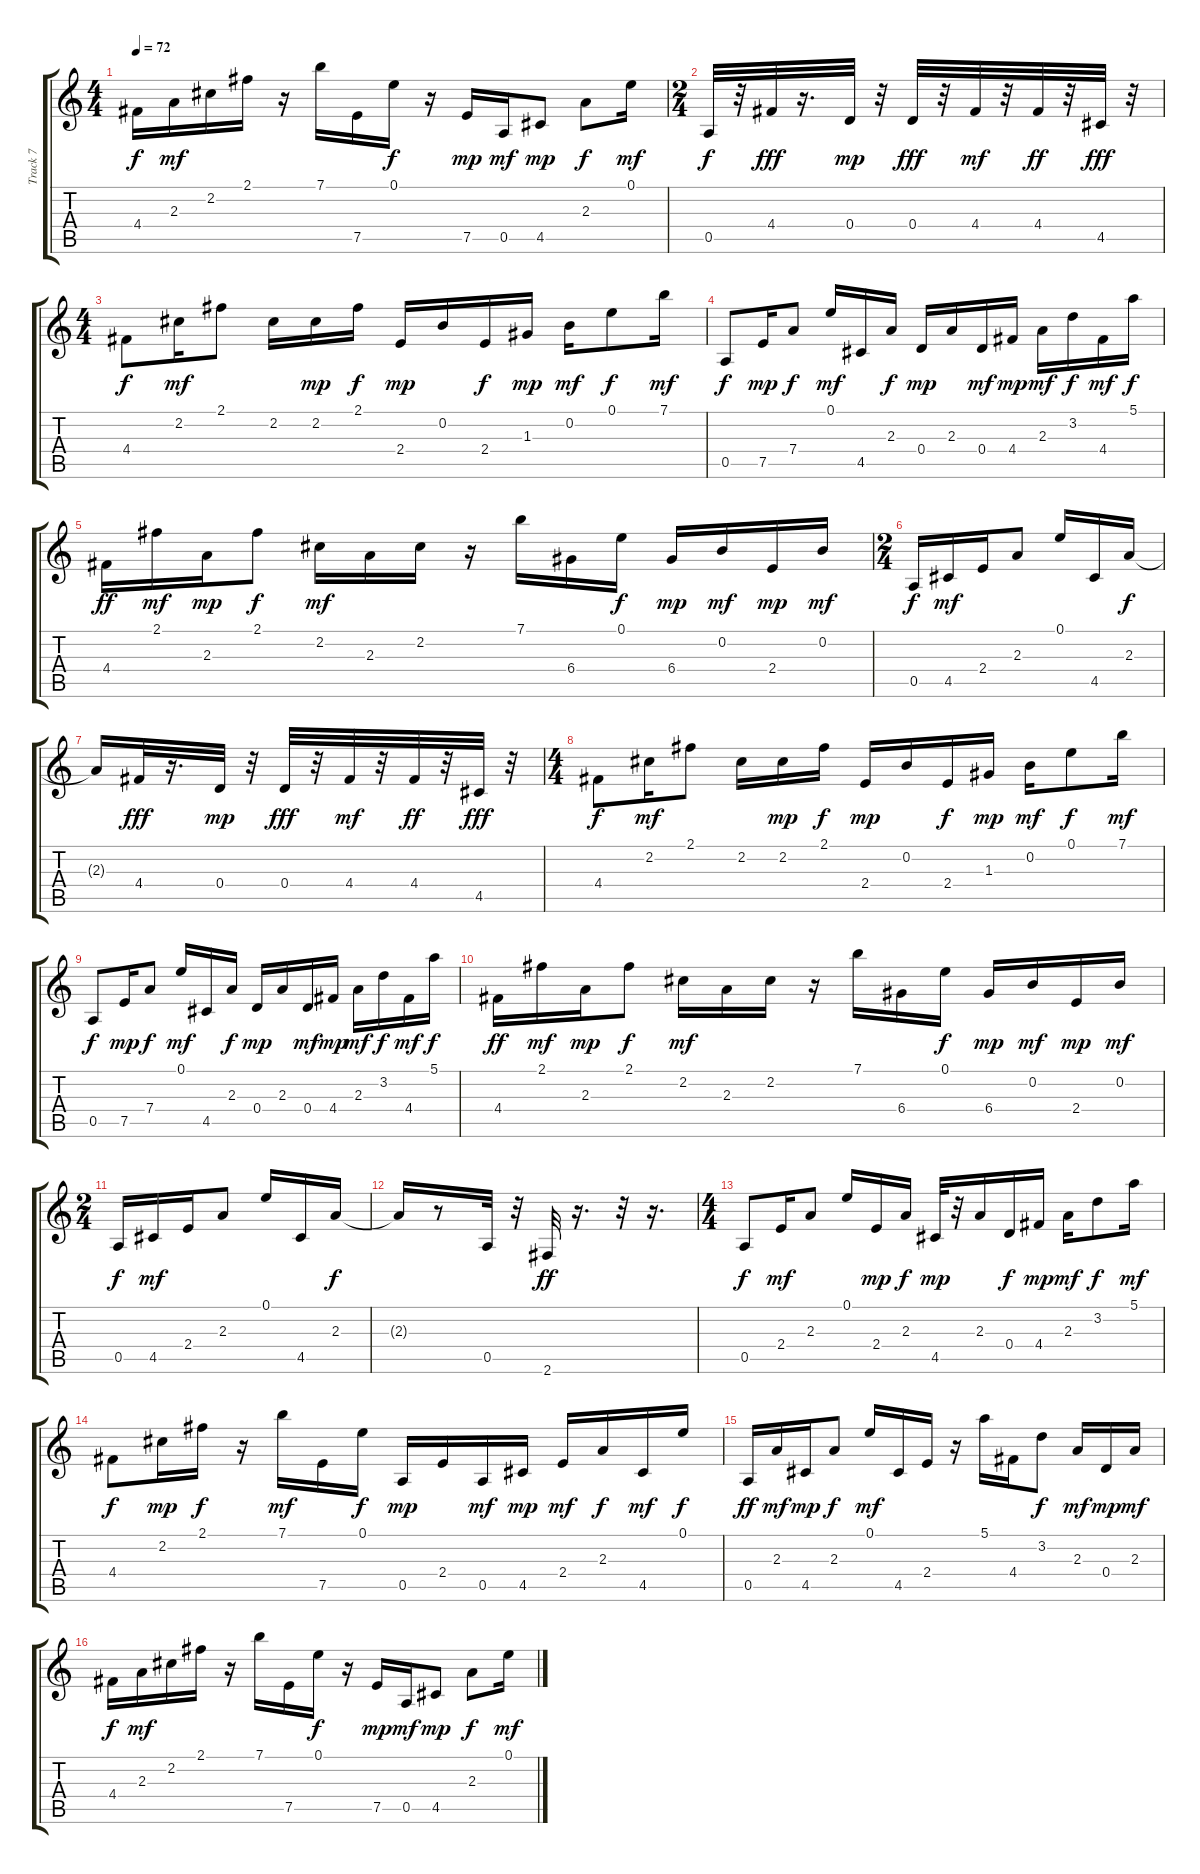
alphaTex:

\track ("Track 7" "Track 7") {instrument acousticguitarsteel}
\staff {score tabs}
\tuning (E4 B3 G3 D3 A2 E2) {hide}
\ts (4 4)
\tempo 72
\clef g2
\ks c
4.4.16{dy f} 2.3.16{dy mf} 2.2.16 2.1.16 r.16 7.1.16 7.5.16 0.1.16{dy f} r.16 7.5.16{dy mp} 0.5.16{dy mf} 4.5.8{dy mp} 2.3.8{dy f} 0.1.16{dy mf} |
\ts (2 4)
0.5.32{dy f} r.32 4.4.32{dy fff balance 8 instrument melodictom} r.16{d} 0.4.32{dy mp} r.32 0.4.32{dy fff} r.32 4.4.32{dy mf} r.32 4.4.32{dy ff} r.32 4.5.32{dy fff} r.32 |
\ts (4 4)
4.4.8{dy f balance 6 instrument acousticguitarsteel} 2.2.16{dy mf} 2.1.8 2.2.16 2.2.16{dy mp} 2.1.16{dy f} 2.4.16{dy mp} 0.2.16 2.4.16{dy f} 1.3.16{dy mp} 0.2.16{dy mf} 0.1.8{dy f} 7.1.16{dy mf} |
0.5.8{dy f} 7.5.16{dy mp} 7.4.8{dy f} 0.1.16{dy mf} 4.5.16 2.3.16{dy f} 0.4.16{dy mp} 2.3.16 0.4.16{dy mf} 4.4.16{dy mp} 2.3.16{dy mf} 3.2.16{dy f} 4.4.16{dy mf} 5.1.16{dy f} |
4.4.16{dy ff} 2.1.16{dy mf} 2.3.16{dy mp} 2.1.8{dy f} 2.2.16{dy mf} 2.3.16 2.2.16 r.16 7.1.16 6.4.16 0.1.16{dy f} 6.4.16{dy mp} 0.2.16{dy mf} 2.4.16{dy mp} 0.2.16{dy mf} |
\ts (2 4)
0.5.16{dy f} 4.5.16{dy mf} 2.4.16 2.3.8 0.1.16 4.5.16 2.3.16{dy f} |
2.3{t}.16 4.4.32{dy fff balance 8 instrument melodictom} r.16{d} 0.4.32{dy mp} r.32 0.4.32{dy fff} r.32 4.4.32{dy mf} r.32 4.4.32{dy ff} r.32 4.5.32{dy fff} r.32 |
\ts (4 4)
4.4.8{dy f balance 6 instrument acousticguitarsteel} 2.2.16{dy mf} 2.1.8 2.2.16 2.2.16{dy mp} 2.1.16{dy f} 2.4.16{dy mp} 0.2.16 2.4.16{dy f} 1.3.16{dy mp} 0.2.16{dy mf} 0.1.8{dy f} 7.1.16{dy mf} |
0.5.8{dy f} 7.5.16{dy mp} 7.4.8{dy f} 0.1.16{dy mf} 4.5.16 2.3.16{dy f} 0.4.16{dy mp} 2.3.16 0.4.16{dy mf} 4.4.16{dy mp} 2.3.16{dy mf} 3.2.16{dy f} 4.4.16{dy mf} 5.1.16{dy f} |
4.4.16{dy ff} 2.1.16{dy mf} 2.3.16{dy mp} 2.1.8{dy f} 2.2.16{dy mf} 2.3.16 2.2.16 r.16 7.1.16 6.4.16 0.1.16{dy f} 6.4.16{dy mp} 0.2.16{dy mf} 2.4.16{dy mp} 0.2.16{dy mf} |
\ts (2 4)
0.5.16{dy f} 4.5.16{dy mf} 2.4.16 2.3.8 0.1.16 4.5.16 2.3.16{dy f} |
2.3{t}.16 r.8 0.5.32{balance 8 instrument melodictom} r.32 2.6.32{dy ff} r.16{d} r.32 r.16{d} |
\ts (4 4)
0.5.8{dy f balance 6 instrument acousticguitarsteel} 2.4.16{dy mf} 2.3.8 0.1.16 2.4.16{dy mp} 2.3.16{dy f} 4.5.32{dy mp} r.32 2.3.16 0.4.16{dy f} 4.4.16{dy mp} 2.3.16{dy mf} 3.2.8{dy f} 5.1.16{dy mf} |
4.4.8{dy f} 2.2.16{dy mp} 2.1.16{dy f} r.16 7.1.16{dy mf} 7.5.16 0.1.16{dy f} 0.5.16{dy mp} 2.4.16 0.5.16{dy mf} 4.5.16{dy mp} 2.4.16{dy mf} 2.3.16{dy f} 4.5.16{dy mf} 0.1.16{dy f} |
0.5.16{dy ff} 2.3.16{dy mf} 4.5.16{dy mp} 2.3.8{dy f} 0.1.16{dy mf} 4.5.16 2.4.16 r.16 5.1.16 4.4.16 3.2.8{dy f} 2.3.16{dy mf} 0.4.16{dy mp} 2.3.16{dy mf} |
4.4.16{dy f} 2.3.16{dy mf} 2.2.16 2.1.16 r.16 7.1.16 7.5.16 0.1.16{dy f} r.16 7.5.16{dy mp} 0.5.16{dy mf} 4.5.8{dy mp} 2.3.8{dy f} 0.1.16{dy mf}
